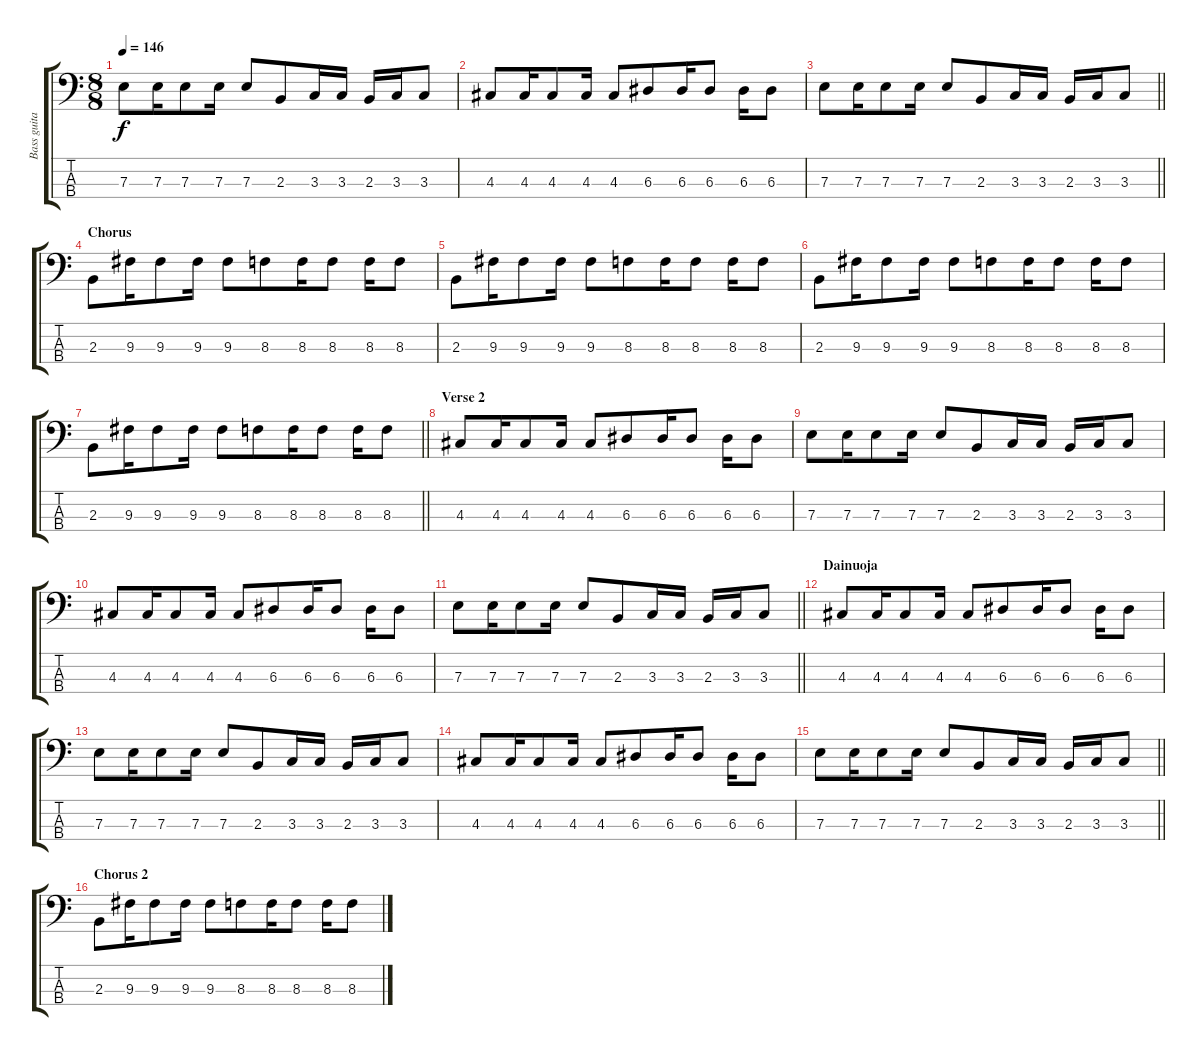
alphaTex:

\track ("Bass guitar" "Bass guita") {instrument electricbassfinger}
\staff {score tabs}
\tuning (G2 D2 A1 E1) {hide}
\ts (8 8)
\tempo 146
\clef f4
\ks c
7.3.8{dy f} 7.3.16 7.3.8 7.3.16 7.3.8 2.3.8 3.3.16 3.3.16 2.3.16 3.3.16 3.3.8 |
4.3.8 4.3.16 4.3.8 4.3.16 4.3.8 6.3.8 6.3.16 6.3.8 6.3.16 6.3.8 |
\barLineRight lightlight
7.3.8 7.3.16 7.3.8 7.3.16 7.3.8 2.3.8 3.3.16 3.3.16 2.3.16 3.3.16 3.3.8 |
\section ("" "Chorus")
2.3.8 9.3.16 9.3.8 9.3.16 9.3.8 8.3.8 8.3.16 8.3.8 8.3.16 8.3.8 |
2.3.8 9.3.16 9.3.8 9.3.16 9.3.8 8.3.8 8.3.16 8.3.8 8.3.16 8.3.8 |
2.3.8 9.3.16 9.3.8 9.3.16 9.3.8 8.3.8 8.3.16 8.3.8 8.3.16 8.3.8 |
\barLineRight lightlight
2.3.8 9.3.16 9.3.8 9.3.16 9.3.8 8.3.8 8.3.16 8.3.8 8.3.16 8.3.8 |
\section ("" "Verse 2")
4.3.8 4.3.16 4.3.8 4.3.16 4.3.8 6.3.8 6.3.16 6.3.8 6.3.16 6.3.8 |
7.3.8 7.3.16 7.3.8 7.3.16 7.3.8 2.3.8 3.3.16 3.3.16 2.3.16 3.3.16 3.3.8 |
4.3.8 4.3.16 4.3.8 4.3.16 4.3.8 6.3.8 6.3.16 6.3.8 6.3.16 6.3.8 |
\barLineRight lightlight
7.3.8 7.3.16 7.3.8 7.3.16 7.3.8 2.3.8 3.3.16 3.3.16 2.3.16 3.3.16 3.3.8 |
\section ("" "Dainuoja")
4.3.8 4.3.16 4.3.8 4.3.16 4.3.8 6.3.8 6.3.16 6.3.8 6.3.16 6.3.8 |
7.3.8 7.3.16 7.3.8 7.3.16 7.3.8 2.3.8 3.3.16 3.3.16 2.3.16 3.3.16 3.3.8 |
4.3.8 4.3.16 4.3.8 4.3.16 4.3.8 6.3.8 6.3.16 6.3.8 6.3.16 6.3.8 |
\barLineRight lightlight
7.3.8 7.3.16 7.3.8 7.3.16 7.3.8 2.3.8 3.3.16 3.3.16 2.3.16 3.3.16 3.3.8 |
\section ("" "Chorus 2")
2.3.8 9.3.16 9.3.8 9.3.16 9.3.8 8.3.8 8.3.16 8.3.8 8.3.16 8.3.8
